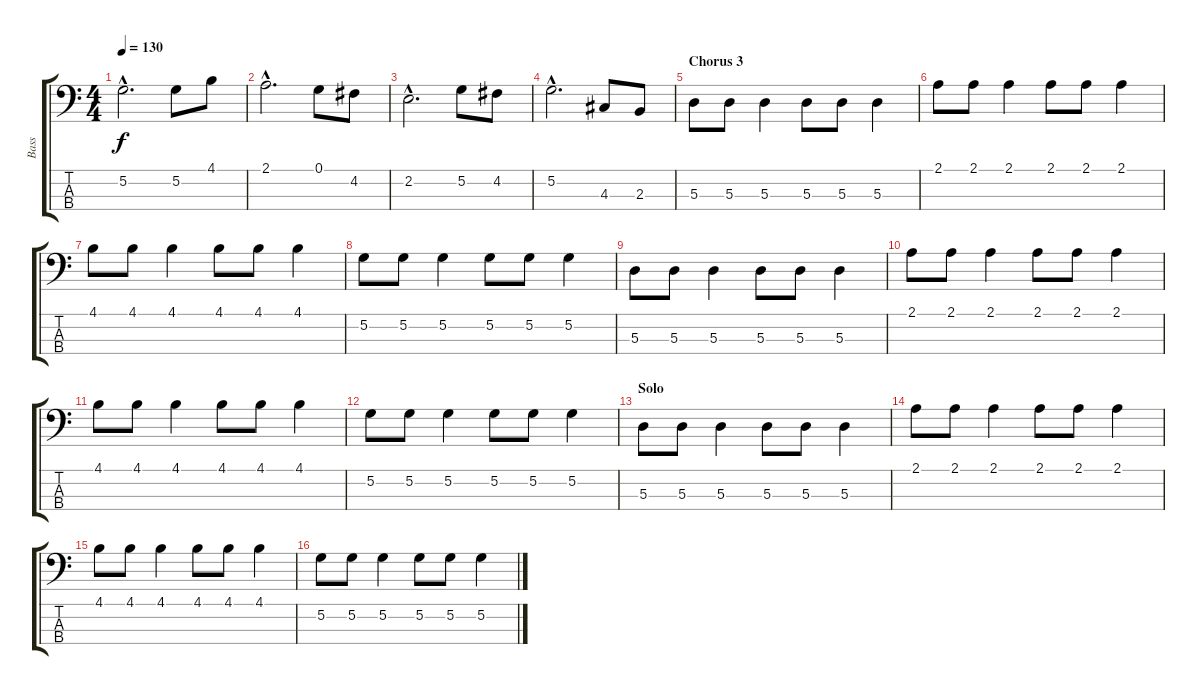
\track ("Bass" "Bass") {instrument electricbassfinger}
\staff {score tabs}
\tuning (G2 D2 A1 E1) {hide}
\ts (4 4)
\tempo 130
\clef f4
\ks c
5.2{hac}.2{d dy f} 5.2.8 4.1.8 |
2.1{hac}.2{d} 0.1.8 4.2.8 |
2.2{hac}.2{d} 5.2.8 4.2.8 |
5.2{hac}.2{d} 4.3.8 2.3.8 |
\section ("" "Chorus 3")
5.3.8 5.3.8 5.3.4 5.3.8 5.3.8 5.3.4 |
2.1.8 2.1.8 2.1.4 2.1.8 2.1.8 2.1.4 |
4.1.8 4.1.8 4.1.4 4.1.8 4.1.8 4.1.4 |
5.2.8 5.2.8 5.2.4 5.2.8 5.2.8 5.2.4 |
5.3.8 5.3.8 5.3.4 5.3.8 5.3.8 5.3.4 |
2.1.8 2.1.8 2.1.4 2.1.8 2.1.8 2.1.4 |
4.1.8 4.1.8 4.1.4 4.1.8 4.1.8 4.1.4 |
5.2.8 5.2.8 5.2.4 5.2.8 5.2.8 5.2.4 |
\section ("" "Solo")
5.3.8 5.3.8 5.3.4 5.3.8 5.3.8 5.3.4 |
2.1.8 2.1.8 2.1.4 2.1.8 2.1.8 2.1.4 |
4.1.8 4.1.8 4.1.4 4.1.8 4.1.8 4.1.4 |
5.2.8 5.2.8 5.2.4 5.2.8 5.2.8 5.2.4
